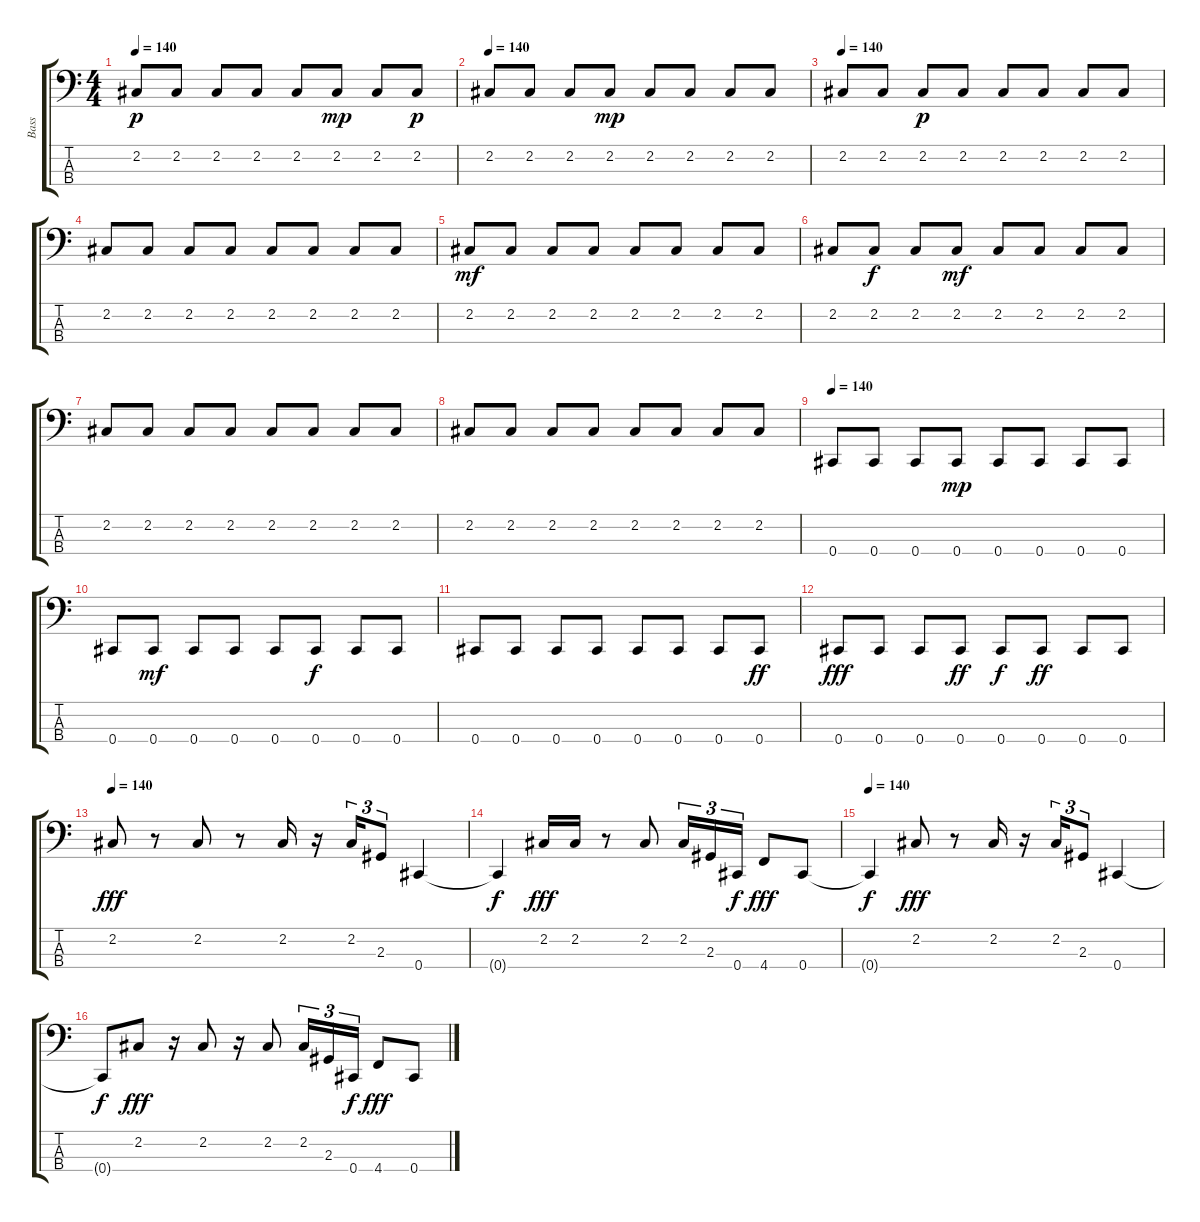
\track ("Bass" "Bass") {instrument electricbasspick}
\staff {score tabs}
\tuning (E2 B1 Gb1 Db1) {hide}
\ts (4 4)
\tempo 140
\clef f4
\ks c
2.2.8{dy p instrument electricbassfinger} 2.2.8 2.2.8 2.2.8 2.2.8 2.2.8{dy mp} 2.2.8 2.2.8{dy p} |
\tempo 140
2.2.8 2.2.8 2.2.8 2.2.8{dy mp} 2.2.8 2.2.8 2.2.8 2.2.8 |
\tempo 140
2.2.8 2.2.8 2.2.8{dy p} 2.2.8 2.2.8 2.2.8 2.2.8 2.2.8 |
2.2.8 2.2.8 2.2.8 2.2.8 2.2.8 2.2.8 2.2.8 2.2.8 |
2.2.8{dy mf} 2.2.8 2.2.8 2.2.8 2.2.8 2.2.8 2.2.8 2.2.8 |
2.2.8 2.2.8{dy f} 2.2.8 2.2.8{dy mf} 2.2.8 2.2.8 2.2.8 2.2.8 |
2.2.8 2.2.8 2.2.8 2.2.8 2.2.8 2.2.8 2.2.8 2.2.8 |
2.2.8 2.2.8 2.2.8 2.2.8 2.2.8 2.2.8 2.2.8 2.2.8 |
\tempo 140
0.4.8 0.4.8 0.4.8 0.4.8{dy mp} 0.4.8 0.4.8 0.4.8 0.4.8 |
0.4.8 0.4.8{dy mf} 0.4.8 0.4.8 0.4.8 0.4.8{dy f} 0.4.8 0.4.8 |
0.4.8 0.4.8 0.4.8 0.4.8 0.4.8 0.4.8 0.4.8 0.4.8{dy ff} |
0.4.8{dy fff} 0.4.8 0.4.8 0.4.8{dy ff} 0.4.8{dy f} 0.4.8{dy ff} 0.4.8 0.4.8 |
\tempo 140
2.2.8{dy fff instrument electricbasspick} r.8 2.2.8 r.8 2.2.16 r.16 2.2.16{tu (3 2)} 2.3.8{tu (3 2)} 0.4.4 |
0.4{t}.4{dy f} 2.2.16{dy fff} 2.2.16 r.8 2.2.8 2.2.16{tu (3 2)} 2.3.16{tu (3 2)} 0.4.16{tu (3 2) dy f} 4.4.8{dy fff} 0.4.8 |
\tempo 140
0.4{t}.4{dy f} 2.2.8{dy fff} r.8 2.2.16 r.16 2.2.16{tu (3 2)} 2.3.8{tu (3 2)} 0.4.4 |
0.4{t}.8{dy f} 2.2.8{dy fff} r.16 2.2.8 r.16 2.2.8 2.2.16{tu (3 2)} 2.3.16{tu (3 2)} 0.4.16{tu (3 2) dy f} 4.4.8{dy fff} 0.4.8
